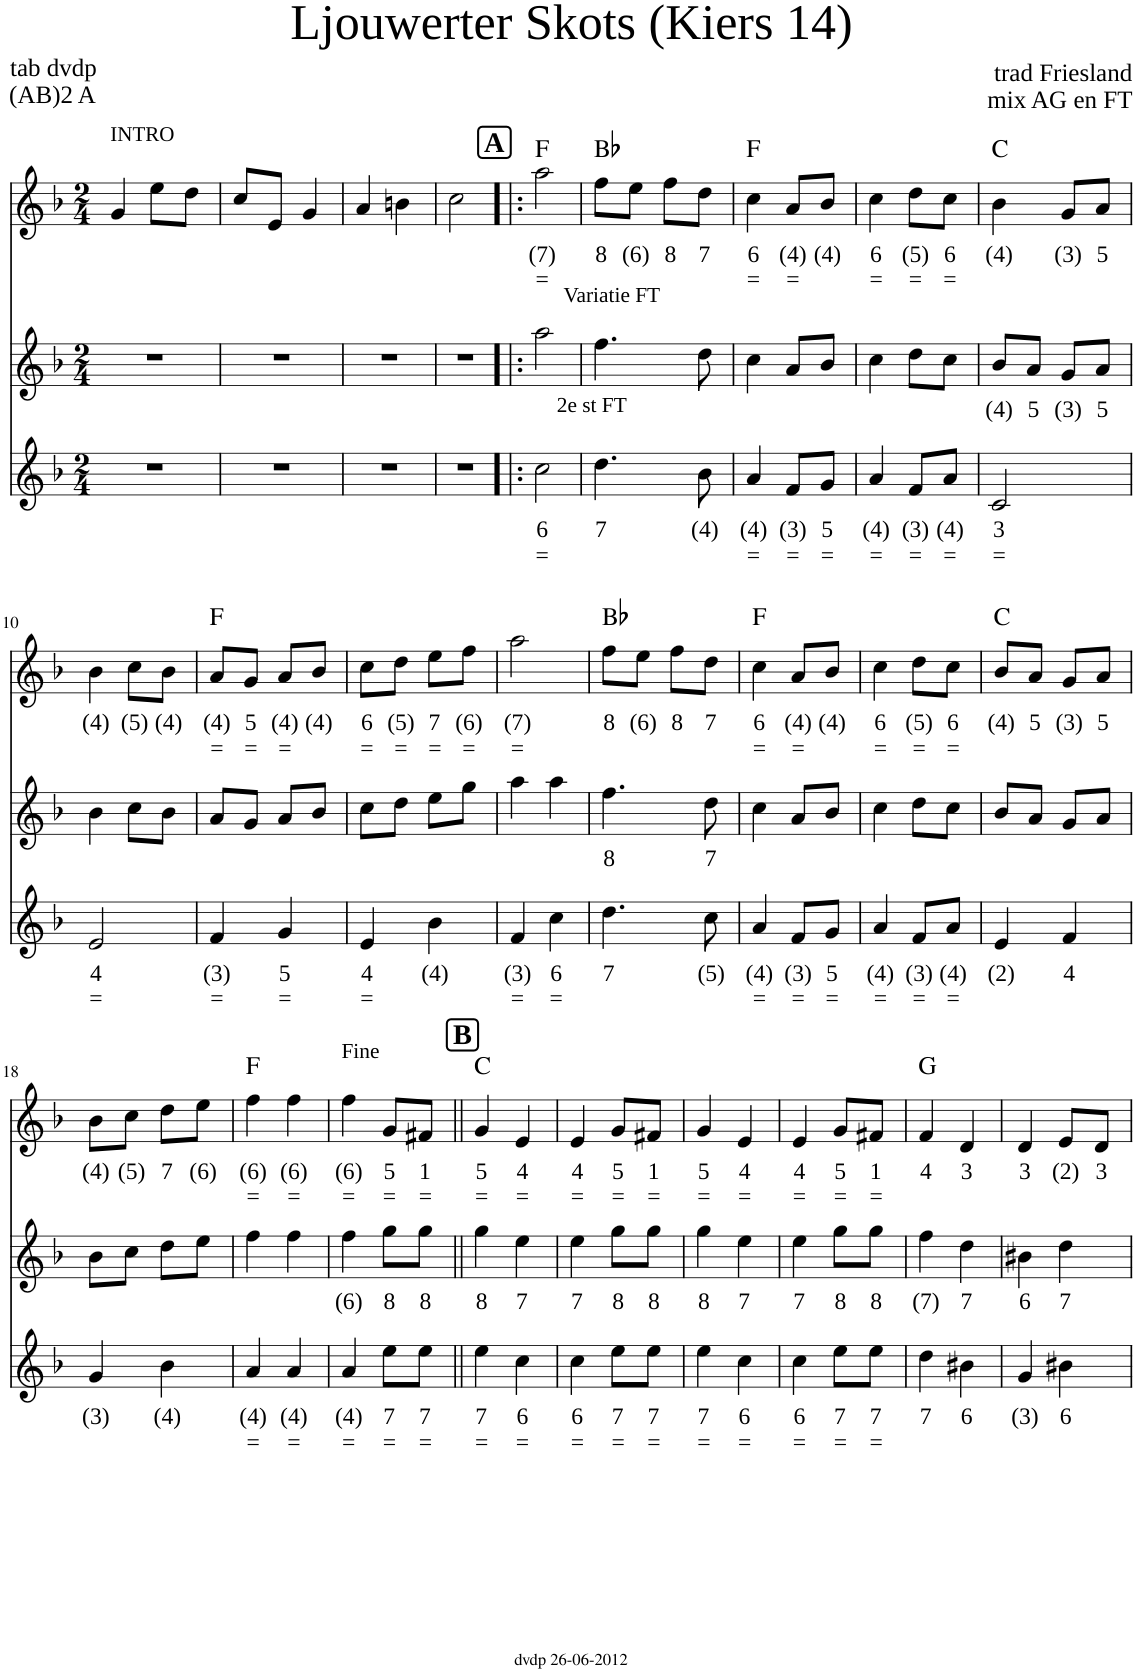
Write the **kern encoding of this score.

**kern	**text	**text	**kern	**text	**kern	**text	**text	**harte
*part3	*part3	*part3	*part2	*part2	*part1	*part1	*part1	*part1
*staff3	*staff3	*staff3	*staff2	*staff2	*staff1	*staff1	*staff1	*
*I"Voice	*	*	*I"Voice	*	*I"Voice	*	*	*
*clefG2	*	*	*clefG2	*	*clefG2	*	*	*
*k[b-]	*	*	*k[b-]	*	*k[b-]	*	*	*
*M2/4	*	*	*M2/4	*	*M2/4	*	*	*
=1	=1	=1	=1	=1	=1	=1	=1	=1
!	!	!	!	!	!LO:TX:a:t=INTRO	!	!	!
2r	.	.	2r	.	4g/	.	.	.
.	.	.	.	.	8ee\L	.	.	.
.	.	.	.	.	8dd\J	.	.	.
=2	=2	=2	=2	=2	=2	=2	=2	=2
2r	.	.	2r	.	8cc/L	.	.	.
.	.	.	.	.	8e/J	.	.	.
.	.	.	.	.	4g/	.	.	.
=3	=3	=3	=3	=3	=3	=3	=3	=3
2r	.	.	2r	.	4a/	.	.	.
.	.	.	.	.	4bn\	.	.	.
=4	=4	=4	=4	=4	=4	=4	=4	=4
2r	.	.	2r	.	2cc\	.	.	.
!!LO:REH:place=s1:a:B:cj:fs=13.5337:t=A
=5!|:	=5!|:	=5!|:	=5!|:	=5!|:	=5!|:	=5!|:	=5!|:	=5!|:
!	!	!	!LO:TX:a:t=Variatie FT	!	!	!	!	!
!LO:TX:a:t=2e st FT	!	!	!	!	!	!	!	!
!	!LO:LY:b	!LO:LY:b	!	!	!	!LO:LY:b	!LO:LY:b	!
2cc\	6	=	2aa\	.	2aa\	(7)	=	F:maj
=6	=6	=6	=6	=6	=6	=6	=6	=6
!	!LO:LY:b	!	!	!	!	!LO:LY:b	!	!
4.dd\	7	.	4.ff\	.	8ff\L	8	.	Bb:maj
!	!	!	!	!	!	!LO:LY:b	!	!
.	.	.	.	.	8ee\J	(6)	.	.
!	!	!	!	!	!	!LO:LY:b	!	!
.	.	.	.	.	8ff\L	8	.	.
!	!LO:LY:b	!	!	!	!	!LO:LY:b	!	!
8b-\	(4)	.	8dd\	.	8dd\J	7	.	.
=7	=7	=7	=7	=7	=7	=7	=7	=7
!	!LO:LY:b	!LO:LY:b	!	!	!	!LO:LY:b	!LO:LY:b	!
4a/	(4)	=	4cc\	.	4cc\	6	=	F:maj
!	!LO:LY:b	!LO:LY:b	!	!	!	!LO:LY:b	!LO:LY:b	!
8f/L	(3)	=	8a/L	.	8a/L	(4)	=	.
!	!LO:LY:b	!LO:LY:b	!	!	!	!LO:LY:b	!	!
8g/J	5	=	8b-/J	.	8b-/J	(4)	.	.
=8	=8	=8	=8	=8	=8	=8	=8	=8
!	!LO:LY:b	!LO:LY:b	!	!	!	!LO:LY:b	!LO:LY:b	!
4a/	(4)	=	4cc\	.	4cc\	6	=	.
!	!LO:LY:b	!LO:LY:b	!	!	!	!LO:LY:b	!LO:LY:b	!
8f/L	(3)	=	8dd\L	.	8dd\L	(5)	=	.
!	!LO:LY:b	!LO:LY:b	!	!	!	!LO:LY:b	!LO:LY:b	!
8a/J	(4)	=	8cc\J	.	8cc\J	6	=	.
=9	=9	=9	=9	=9	=9	=9	=9	=9
!	!LO:LY:b	!LO:LY:b	!	!LO:LY:b	!	!LO:LY:b	!	!
2c/	3	=	8b-/L	(4)	4b-\	(4)	.	C:maj
!	!	!	!	!LO:LY:b	!	!	!	!
.	.	.	8a/J	5	.	.	.	.
!	!	!	!	!LO:LY:b	!	!LO:LY:b	!	!
.	.	.	8g/L	(3)	8g/L	(3)	.	.
!	!	!	!	!LO:LY:b	!	!LO:LY:b	!	!
.	.	.	8a/J	5	8a/J	5	.	.
!!LO:LB:g=z
=10	=10	=10	=10	=10	=10	=10	=10	=10
!	!LO:LY:b	!LO:LY:b	!	!	!	!LO:LY:b	!	!
2e/	4	=	4b-\	.	4b-\	(4)	.	.
!	!	!	!	!	!	!LO:LY:b	!	!
.	.	.	8cc\L	.	8cc\L	(5)	.	.
!	!	!	!	!	!	!LO:LY:b	!	!
.	.	.	8b-\J	.	8b-\J	(4)	.	.
=11	=11	=11	=11	=11	=11	=11	=11	=11
!	!LO:LY:b	!LO:LY:b	!	!	!	!LO:LY:b	!LO:LY:b	!
4f/	(3)	=	8a/L	.	8a/L	(4)	=	F:maj
!	!	!	!	!	!	!LO:LY:b	!LO:LY:b	!
.	.	.	8g/J	.	8g/J	5	=	.
!	!LO:LY:b	!LO:LY:b	!	!	!	!LO:LY:b	!LO:LY:b	!
4g/	5	=	8a/L	.	8a/L	(4)	=	.
!	!	!	!	!	!	!LO:LY:b	!	!
.	.	.	8b-/J	.	8b-/J	(4)	.	.
=12	=12	=12	=12	=12	=12	=12	=12	=12
!	!LO:LY:b	!LO:LY:b	!	!	!	!LO:LY:b	!LO:LY:b	!
4e/	4	=	8cc\L	.	8cc\L	6	=	.
!	!	!	!	!	!	!LO:LY:b	!LO:LY:b	!
.	.	.	8dd\J	.	8dd\J	(5)	=	.
!	!LO:LY:b	!	!	!	!	!LO:LY:b	!LO:LY:b	!
4b-\	(4)	.	8ee\L	.	8ee\L	7	=	.
!	!	!	!	!	!	!LO:LY:b	!LO:LY:b	!
.	.	.	8gg\J	.	8ff\J	(6)	=	.
=13	=13	=13	=13	=13	=13	=13	=13	=13
!	!LO:LY:b	!LO:LY:b	!	!	!	!LO:LY:b	!LO:LY:b	!
4f/	(3)	=	4aa\	.	2aa\	(7)	=	.
!	!LO:LY:b	!LO:LY:b	!	!	!	!	!	!
4cc\	6	=	4aa\	.	.	.	.	.
=14	=14	=14	=14	=14	=14	=14	=14	=14
!	!LO:LY:b	!	!	!LO:LY:b	!	!LO:LY:b	!	!
4.dd\	7	.	4.ff\	8	8ff\L	8	.	Bb:maj
!	!	!	!	!	!	!LO:LY:b	!	!
.	.	.	.	.	8ee\J	(6)	.	.
!	!	!	!	!	!	!LO:LY:b	!	!
.	.	.	.	.	8ff\L	8	.	.
!	!LO:LY:b	!	!	!LO:LY:b	!	!LO:LY:b	!	!
8cc\	(5)	.	8dd\	7	8dd\J	7	.	.
=15	=15	=15	=15	=15	=15	=15	=15	=15
!	!LO:LY:b	!LO:LY:b	!	!	!	!LO:LY:b	!LO:LY:b	!
4a/	(4)	=	4cc\	.	4cc\	6	=	F:maj
!	!LO:LY:b	!LO:LY:b	!	!	!	!LO:LY:b	!LO:LY:b	!
8f/L	(3)	=	8a/L	.	8a/L	(4)	=	.
!	!LO:LY:b	!LO:LY:b	!	!	!	!LO:LY:b	!	!
8g/J	5	=	8b-/J	.	8b-/J	(4)	.	.
=16	=16	=16	=16	=16	=16	=16	=16	=16
!	!LO:LY:b	!LO:LY:b	!	!	!	!LO:LY:b	!LO:LY:b	!
4a/	(4)	=	4cc\	.	4cc\	6	=	.
!	!LO:LY:b	!LO:LY:b	!	!	!	!LO:LY:b	!LO:LY:b	!
8f/L	(3)	=	8dd\L	.	8dd\L	(5)	=	.
!	!LO:LY:b	!LO:LY:b	!	!	!	!LO:LY:b	!LO:LY:b	!
8a/J	(4)	=	8cc\J	.	8cc\J	6	=	.
=17	=17	=17	=17	=17	=17	=17	=17	=17
!	!LO:LY:b	!	!	!	!	!LO:LY:b	!	!
4e/	(2)	.	8b-/L	.	8b-/L	(4)	.	C:maj
!	!	!	!	!	!	!LO:LY:b	!	!
.	.	.	8a/J	.	8a/J	5	.	.
!	!LO:LY:b	!	!	!	!	!LO:LY:b	!	!
4f/	4	.	8g/L	.	8g/L	(3)	.	.
!	!	!	!	!	!	!LO:LY:b	!	!
.	.	.	8a/J	.	8a/J	5	.	.
!!LO:LB:g=z
=18	=18	=18	=18	=18	=18	=18	=18	=18
!	!LO:LY:b	!	!	!	!	!LO:LY:b	!	!
4g/	(3)	.	8b-\L	.	8b-\L	(4)	.	.
!	!	!	!	!	!	!LO:LY:b	!	!
.	.	.	8cc\J	.	8cc\J	(5)	.	.
!	!LO:LY:b	!	!	!	!	!LO:LY:b	!	!
4b-\	(4)	.	8dd\L	.	8dd\L	7	.	.
!	!	!	!	!	!	!LO:LY:b	!	!
.	.	.	8ee\J	.	8ee\J	(6)	.	.
=19	=19	=19	=19	=19	=19	=19	=19	=19
!	!LO:LY:b	!LO:LY:b	!	!	!	!LO:LY:b	!LO:LY:b	!
4a/	(4)	=	4ff\	.	4ff\	(6)	=	F:maj
!	!LO:LY:b	!LO:LY:b	!	!	!	!LO:LY:b	!LO:LY:b	!
4a/	(4)	=	4ff\	.	4ff\	(6)	=	.
=20	=20	=20	=20	=20	=20	=20	=20	=20
!	!LO:LY:b	!LO:LY:b	!	!LO:LY:b	!	!LO:LY:b	!LO:LY:b	!
4a/	(4)	=	4ff\	(6)	4ff\	(6)	=	.
!	!LO:LY:b	!LO:LY:b	!	!LO:LY:b	!	!LO:LY:b	!LO:LY:b	!
8ee\L	7	=	8gg\L	8	8g/L	5	=	.
!	!LO:LY:b	!LO:LY:b	!	!LO:LY:b	!	!LO:LY:b	!LO:LY:b	!
8ee\J	7	=	8gg\J	8	8f#X/J	1	=	.
!!LO:REH:place=s1:a:B:cj:fs=13.5337:t=B
=21||	=21||	=21||	=21||	=21||	=21||	=21||	=21||	=21||
!	!LO:LY:b	!LO:LY:b	!	!LO:LY:b	!	!LO:LY:b	!LO:LY:b	!
4ee\	7	=	4gg\	8	4g/	5	=	C:maj
!	!LO:LY:b	!LO:LY:b	!	!LO:LY:b	!	!LO:LY:b	!LO:LY:b	!
4cc\	6	=	4ee\	7	4e/	4	=	.
=22	=22	=22	=22	=22	=22	=22	=22	=22
!	!LO:LY:b	!LO:LY:b	!	!LO:LY:b	!	!LO:LY:b	!LO:LY:b	!
4cc\	6	=	4ee\	7	4e/	4	=	.
!	!LO:LY:b	!LO:LY:b	!	!LO:LY:b	!	!LO:LY:b	!LO:LY:b	!
8ee\L	7	=	8gg\L	8	8g/L	5	=	.
!	!LO:LY:b	!LO:LY:b	!	!LO:LY:b	!	!LO:LY:b	!LO:LY:b	!
8ee\J	7	=	8gg\J	8	8f#X/J	1	=	.
=23	=23	=23	=23	=23	=23	=23	=23	=23
!	!LO:LY:b	!LO:LY:b	!	!LO:LY:b	!	!LO:LY:b	!LO:LY:b	!
4ee\	7	=	4gg\	8	4g/	5	=	.
!	!LO:LY:b	!LO:LY:b	!	!LO:LY:b	!	!LO:LY:b	!LO:LY:b	!
4cc\	6	=	4ee\	7	4e/	4	=	.
=24	=24	=24	=24	=24	=24	=24	=24	=24
!	!LO:LY:b	!LO:LY:b	!	!LO:LY:b	!	!LO:LY:b	!LO:LY:b	!
4cc\	6	=	4ee\	7	4e/	4	=	.
!	!LO:LY:b	!LO:LY:b	!	!LO:LY:b	!	!LO:LY:b	!LO:LY:b	!
8ee\L	7	=	8gg\L	8	8g/L	5	=	.
!	!LO:LY:b	!LO:LY:b	!	!LO:LY:b	!	!LO:LY:b	!LO:LY:b	!
8ee\J	7	=	8gg\J	8	8f#X/J	1	=	.
=25	=25	=25	=25	=25	=25	=25	=25	=25
!	!LO:LY:b	!	!	!LO:LY:b	!	!LO:LY:b	!	!
4dd\	7	.	4ff\	(7)	4f/	4	.	G:maj
!	!LO:LY:b	!	!	!LO:LY:b	!	!LO:LY:b	!	!
4b#X\	6	.	4dd\	7	4d/	3	.	.
=26	=26	=26	=26	=26	=26	=26	=26	=26
!	!LO:LY:b	!	!	!LO:LY:b	!	!LO:LY:b	!	!
4g/	(3)	.	4b#X\	6	4d/	3	.	.
!	!LO:LY:b	!	!	!LO:LY:b	!	!LO:LY:b	!	!
4b#X\	6	.	4dd\	7	8e/L	(2)	.	.
!	!	!	!	!	!	!LO:LY:b	!	!
.	.	.	.	.	8d/J	3	.	.
=	=	=	=	=	=	=	=	=
*-	*-	*-	*-	*-	*-	*-	*-	*-
